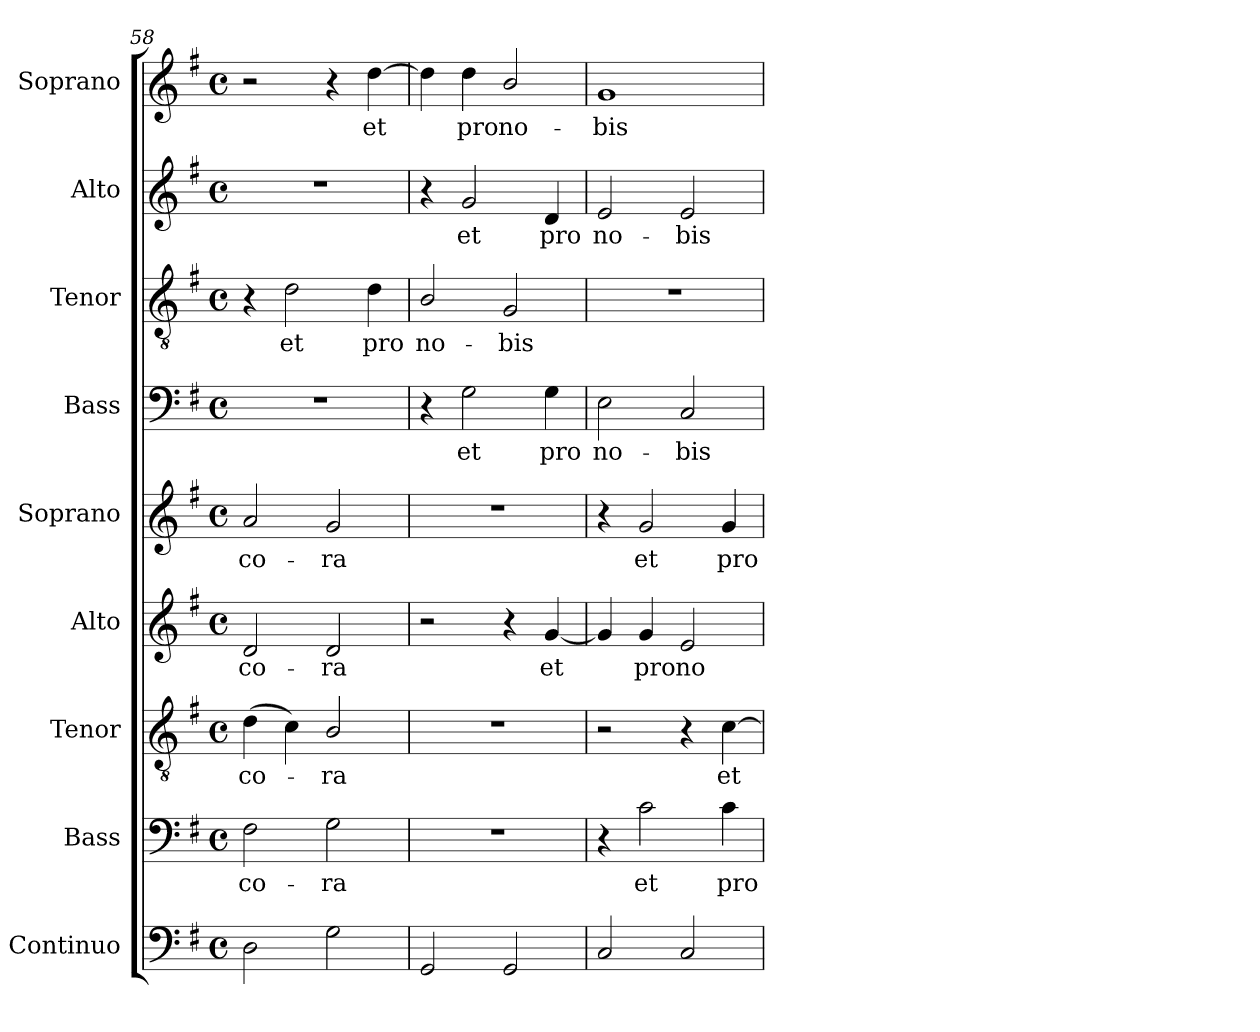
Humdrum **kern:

**kern	**kern	**text	**kern	**text	**kern	**text	**kern	**text	**kern	**text	**kern	**text	**kern	**text	**kern	**text
*part9	*part8	*part8	*part7	*part7	*part6	*part6	*part5	*part5	*part4	*part4	*part3	*part3	*part2	*part2	*part1	*part1
*staff9	*staff8	*staff8	*staff7	*staff7	*staff6	*staff6	*staff5	*staff5	*staff4	*staff4	*staff3	*staff3	*staff2	*staff2	*staff1	*staff1
*I"Continuo	*I"Bass	*	*I"Tenor	*	*I"Alto	*	*I"Soprano	*	*I"Bass	*	*I"Tenor	*	*I"Alto	*	*I"Soprano	*
*I'Cont.	*I'B.	*	*I'T.	*	*I'A.	*	*I'S.	*	*I'B.	*	*I'T.	*	*I'A.	*	*I'S.	*
*clefF4	*clefF4	*	*clefGv2	*	*clefG2	*	*clefG2	*	*clefF4	*	*clefGv2	*	*clefG2	*	*clefG2	*
*	*	*	*ITrd7c12	*	*	*	*	*	*	*	*ITrd7c12	*	*	*	*	*
*k[f#]	*k[f#]	*	*k[f#]	*	*k[f#]	*	*k[f#]	*	*k[f#]	*	*k[f#]	*	*k[f#]	*	*k[f#]	*
*G:	*G:	*	*G:	*	*G:	*	*G:	*	*G:	*	*G:	*	*G:	*	*G:	*
*M4/4	*M4/4	*	*M4/4	*	*M4/4	*	*M4/4	*	*M4/4	*	*M4/4	*	*M4/4	*	*M4/4	*
*met(c)	*met(c)	*	*met(c)	*	*met(c)	*	*met(c)	*	*met(c)	*	*met(c)	*	*met(c)	*	*met(c)	*
=58	=58	=58	=58	=58	=58	=58	=58	=58	=58	=58	=58	=58	=58	=58	=58	=58
!	!	!LO:LY:b:color=#000000	!	!	!	!	!	!	!	!	!	!	!	!	!	!
!	!	!	!	!LO:LY:b:color=#000000	!	!	!	!	!	!	!	!	!	!	!	!
!	!	!	!	!	!	!LO:LY:b:color=#000000	!	!	!	!	!	!	!	!	!	!
!	!	!	!	!	!	!	!	!LO:LY:b:color=#000000	!	!	!	!	!	!	!	!
2Di\	2F#i\	-co-	(4Di\	-co-	2di/	-co-	2ai/	-co-	1r	.	4r	.	1r	.	2r	.
!	!	!	!	!	!	!	!	!	!	!	!	!LO:LY:b:color=#000000	!	!	!	!
.	.	.	4Ci\)	.	.	.	.	.	.	.	2Di\	et	.	.	.	.
!	!	!LO:LY:b:color=#000000	!	!	!	!	!	!	!	!	!	!	!	!	!	!
!	!	!	!	!LO:LY:b:color=#000000	!	!	!	!	!	!	!	!	!	!	!	!
!	!	!	!	!	!	!LO:LY:b:color=#000000	!	!	!	!	!	!	!	!	!	!
!	!	!	!	!	!	!	!	!LO:LY:b:color=#000000	!	!	!	!	!	!	!	!
2Gi\	2Gi\	-ra	2BBi/	-ra	2di/	-ra	2gi/	-ra	.	.	.	.	.	.	4r	.
!	!	!	!	!	!	!	!	!	!	!	!	!LO:LY:b:color=#000000	!	!	!	!
!	!	!	!	!	!	!	!	!	!	!	!	!	!	!	!	!LO:LY:b:color=#000000
.	.	.	.	.	.	.	.	.	.	.	4Di\	pro	.	.	[4ddi\	et
=59	=59	=59	=59	=59	=59	=59	=59	=59	=59	=59	=59	=59	=59	=59	=59	=59
!	!	!	!	!	!	!	!	!	!	!	!	!LO:LY:b:color=#000000	!	!	!	!
2GGi/	1r	.	1r	.	2r	.	1r	.	4r	.	2BBi/	no-	4r	.	4ddi\]	.
!	!	!	!	!	!	!	!	!	!	!LO:LY:b:color=#000000	!	!	!	!	!	!
!	!	!	!	!	!	!	!	!	!	!	!	!	!	!LO:LY:b:color=#000000	!	!
!	!	!	!	!	!	!	!	!	!	!	!	!	!	!	!	!LO:LY:b:color=#000000
.	.	.	.	.	.	.	.	.	2Gi\	et	.	.	2gi/	et	4ddi\	pro
!	!	!	!	!	!	!	!	!	!	!	!	!LO:LY:b:color=#000000	!	!	!	!
!	!	!	!	!	!	!	!	!	!	!	!	!	!	!	!	!LO:LY:b:color=#000000
2GGi/	.	.	.	.	4r	.	.	.	.	.	2GGi/	-bis	.	.	2bi/	no-
!	!	!	!	!	!	!LO:LY:b:color=#000000	!	!	!	!	!	!	!	!	!	!
!	!	!	!	!	!	!	!	!	!	!LO:LY:b:color=#000000	!	!	!	!	!	!
!	!	!	!	!	!	!	!	!	!	!	!	!	!	!LO:LY:b:color=#000000	!	!
.	.	.	.	.	[4gi/	et	.	.	4Gi\	pro	.	.	4di/	pro	.	.
=60	=60	=60	=60	=60	=60	=60	=60	=60	=60	=60	=60	=60	=60	=60	=60	=60
!	!	!	!	!	!	!	!	!	!	!LO:LY:b:color=#000000	!	!	!	!	!	!
!	!	!	!	!	!	!	!	!	!	!	!	!	!	!LO:LY:b:color=#000000	!	!
!	!	!	!	!	!	!	!	!	!	!	!	!	!	!	!	!LO:LY:b:color=#000000
2Ci/	4r	.	2r	.	4gi/]	.	4r	.	2Ei\	no-	1r	.	2ei/	no-	1gi	-bis
!	!	!LO:LY:b:color=#000000	!	!	!	!	!	!	!	!	!	!	!	!	!	!
!	!	!	!	!	!	!LO:LY:b:color=#000000	!	!	!	!	!	!	!	!	!	!
!	!	!	!	!	!	!	!	!LO:LY:b:color=#000000	!	!	!	!	!	!	!	!
.	2ci\	et	.	.	4gi/	pro	2gi/	et	.	.	.	.	.	.	.	.
!	!	!	!	!	!	!LO:LY:b:color=#000000	!	!	!	!	!	!	!	!	!	!
!	!	!	!	!	!	!	!	!	!	!LO:LY:b:color=#000000	!	!	!	!	!	!
!	!	!	!	!	!	!	!	!	!	!	!	!	!	!LO:LY:b:color=#000000	!	!
2Ci/	.	.	4r	.	2ei/	no-	.	.	2Ci/	-bis	.	.	2ei/	-bis	.	.
!	!	!LO:LY:b:color=#000000	!	!	!	!	!	!	!	!	!	!	!	!	!	!
!	!	!	!	!LO:LY:b:color=#000000	!	!	!	!	!	!	!	!	!	!	!	!
!	!	!	!	!	!	!	!	!LO:LY:b:color=#000000	!	!	!	!	!	!	!	!
.	4ci\	pro	[4Ci\	et	.	.	4gi/	pro	.	.	.	.	.	.	.	.
=	=	=	=	=	=	=	=	=	=	=	=	=	=	=	=	=
*-	*-	*-	*-	*-	*-	*-	*-	*-	*-	*-	*-	*-	*-	*-	*-	*-
